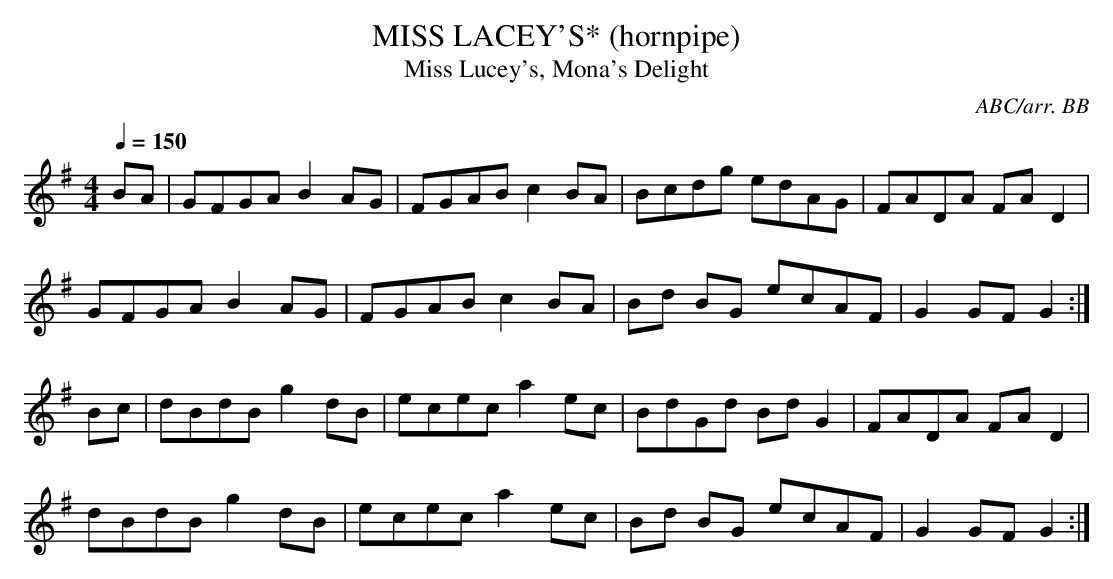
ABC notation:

X:1
T:MISS LACEY'S* (hornpipe)
T:Miss Lucey's, Mona's Delight
C:ABC/arr. BB
Q:1/4=150
L:1/8
M:4/4
K:G
BA|GFGA B2 AG|FGAB c2 BA|Bcdg edAG|FADA FA D2|
GFGA B2 AG|FGAB c2 BA|Bd BG ecAF|G2 GF G2:|
Bc|dBdB g2 dB|ecec a2 ec|BdGd Bd G2|FADA FA D2|
dBdB g2 dB|ecec a2 ec|Bd BG ecAF|G2 GF G2:|
